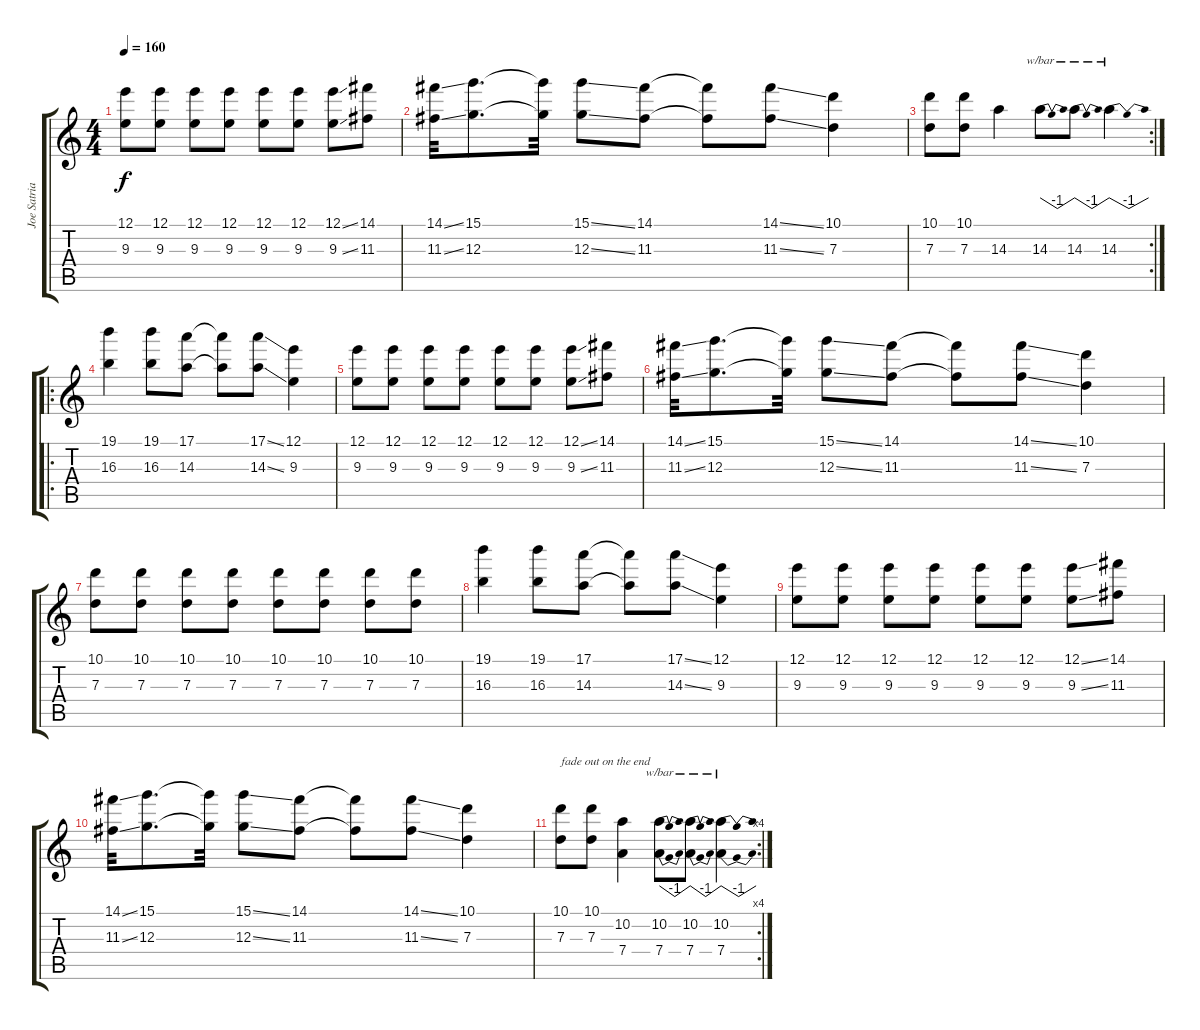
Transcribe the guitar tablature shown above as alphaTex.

\track ("Joe Satriani Lead" "Joe Satria") {instrument distortionguitar}
\staff {score tabs}
\tuning (E4 B3 G3 D3 A2 E2) {hide}
\ts (4 4)
\tempo 160
\clef g2
\ks c
(12.1 9.3).8{dy f} (12.1 9.3).8 (12.1 9.3).8 (12.1 9.3).8 (12.1 9.3).8 (12.1 9.3).8 (12.1{ss} 9.3{ss}).8 (14.1 11.3).8 |
(14.1{ss} 11.3{ss}).32 (15.1 12.3).8{d} (15.1{t} 12.3{t}).32 (15.1{ss} 12.3{ss}).8 (14.1 11.3).8 (14.1{t} 11.3{t}).8 (14.1{ss} 11.3{ss}).8 (10.1 7.3).4 |
\rc 2
(10.1 7.3).8 (10.1 7.3).8 14.3.4 14.3.8{tbe (dip default 0 0 30 -4 60 0)} 14.3.8{tbe (dip default 0 0 30 -4 60 0)} 14.3.4{tbe (dip default 0 0 30 -4 60 0)} |
\ro
(19.1 16.3).4 (19.1 16.3).8 (17.1 14.3).8 (17.1{t} 14.3{t}).8 (17.1{ss} 14.3{ss}).8 (12.1 9.3).4 |
(12.1 9.3).8 (12.1 9.3).8 (12.1 9.3).8 (12.1 9.3).8 (12.1 9.3).8 (12.1 9.3).8 (12.1{ss} 9.3{ss}).8 (14.1 11.3).8 |
(14.1{ss} 11.3{ss}).32 (15.1 12.3).8{d} (15.1{t} 12.3{t}).32 (15.1{ss} 12.3{ss}).8 (14.1 11.3).8 (14.1{t} 11.3{t}).8 (14.1{ss} 11.3{ss}).8 (10.1 7.3).4 |
(10.1 7.3).8 (10.1 7.3).8 (10.1 7.3).8 (10.1 7.3).8 (10.1 7.3).8 (10.1 7.3).8 (10.1 7.3).8 (10.1 7.3).8 |
(19.1 16.3).4 (19.1 16.3).8 (17.1 14.3).8 (17.1{t} 14.3{t}).8 (17.1{ss} 14.3{ss}).8 (12.1 9.3).4 |
(12.1 9.3).8 (12.1 9.3).8 (12.1 9.3).8 (12.1 9.3).8 (12.1 9.3).8 (12.1 9.3).8 (12.1{ss} 9.3{ss}).8 (14.1 11.3).8 |
(14.1{ss} 11.3{ss}).32 (15.1 12.3).8{d} (15.1{t} 12.3{t}).32 (15.1{ss} 12.3{ss}).8 (14.1 11.3).8 (14.1{t} 11.3{t}).8 (14.1{ss} 11.3{ss}).8 (10.1 7.3).4 |
\rc 4
(10.1 7.3).8{txt "fade out on the end"} (10.1 7.3).8 (10.2 7.4).4 (10.2 7.4).8{tbe (dip default 0 0 30 -4 60 0)} (10.2 7.4).8{tbe (dip default 0 0 30 -4 60 0)} (10.2 7.4).4{tbe (dip default 0 0 30 -4 60 0)}
